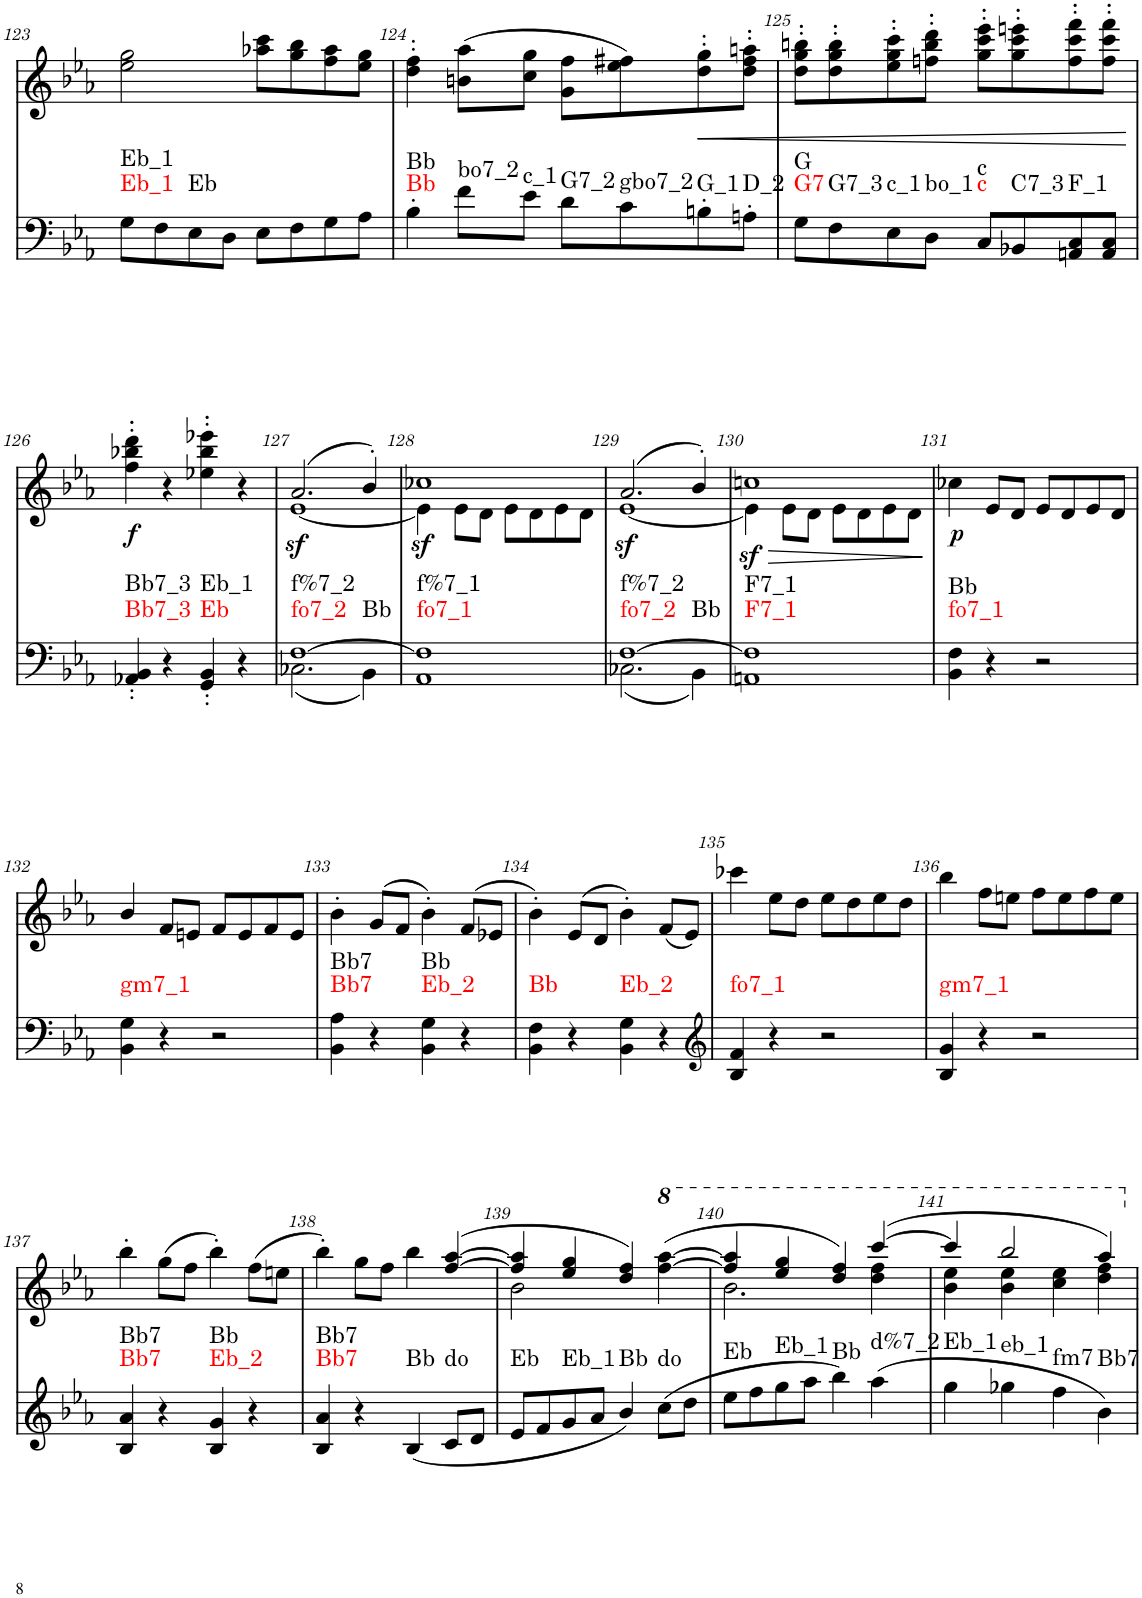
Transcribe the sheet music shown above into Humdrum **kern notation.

**kern	**harte	**kern	**text	**dynam
*part2	*part2	*part1	*part1	*part1
*staff2	*	*staff1	*staff1	*staff1
*I"piano	*	*I"piano	*	*
*I'Pno	*	*I'Pno	*	*
!!LO:PB:g=z
*clefF4	*	*clefG2	*	*
*k[b-e-a-]	*	*k[b-e-a-]	*	*
*E-:	*	*E-:	*	*
*M2/2	*	*M2/2	*	*
*met(c|)	*	*met(c|)	*	*
=123	=123	=123	=123	=123
!	!LO:H:n=1:kt=Eb_1	!	!	!
!	!LO:H:n=2:kt=Eb_1	!	!	!
8G\L	N N	2ee-\ 2gg\	.	.
8F\	.	.	.	.
!	!LO:H:kt=Eb	!	!	!
8E-\	N	.	.	.
8D\J	.	.	.	.
8E-\L	.	8aa-X\ 8ccc\L	.	.
8F\	.	8gg\ 8bb-\	.	.
8G\	.	8ff\ 8aa-\	.	.
8A-\J	.	8ee-\ 8gg\J	.	.
=124	=124	=124	=124	=124
!	!LO:H:n=1:kt=Bb	!	!	!
!	!LO:H:n=2:kt=Bb	!	!	!
4B-'\	N N	4dd\' 4ff\'	.	.
!	!LO:H:kt=bo7_2	!	!	!
8f\L	N	(8bn\ 8aa-\L	.	.
!	!LO:H:kt=c_1	!	!	!
8e-\J	N	8cc\ 8gg\J	.	.
!	!LO:H:kt=G7_2	!	!	!
8d\L	N	8g\ 8ff\L	.	.
!	!LO:H:kt=gbo7_2	!	!	!
8c\	N	8ee-\ 8ff#X\)	.	.
!	!LO:H:kt=G_1	!	!	!LO:HP:b
8Bn'\	N	8dd\' 8gg\'	.	<
!	!LO:H:kt=D_2	!	!	!
8An'\J	N	8dd\' 8ff#\' 8aan\'J	.	.
=125	=125	=125	=125	=125
!	!LO:H:n=1:kt=G7	!	!	!
!	!LO:H:n=2:kt=G	!	!	!
8G\L	N N	8dd\' 8gg\' 8bbn\'L	.	.
!	!LO:H:kt=G7_3	!	!	!
8F\	N	8dd\' 8gg\' 8bb\'	.	.
!	!LO:H:kt=c_1	!	!	!
8E-\	N	8ee-\' 8gg\' 8ccc\'	.	.
!	!LO:H:kt=bo_1	!	!	!
8D\J	N	8ffn\' 8bb\' 8ddd\'J	.	.
!	!LO:H:n=1:kt=c	!	!	!
!	!LO:H:n=2:kt=c	!	!	!
8C/L	N N	8gg\' 8ccc\' 8eee-\'L	.	.
!	!LO:H:kt=C7_3	!	!	!
8BB-X/	N	8gg\' 8ccc\' 8eeen\'	.	.
!	!LO:H:kt=F_1	!	!	!
8AAn/ 8C/	N	8ff\' 8ccc\' 8fff\'	.	.
8AA/ 8C/J	.	8ff\' 8ccc\' 8fff\'J	.	.
.	.	.	.	[
!!LO:LB:g=z
=126	=126	=126	=126	=126
!	!LO:H:n=1:kt=Bb7_3	!	!LO:LY:b	!
!	!LO:H:n=2:kt=Bb7_3	!	!	!
4AA-X/' 4BB-/'	N N	4ff\' 4bb-X\' 4ddd\'	.	.
4r	.	4r	.	.
!	!LO:H:n=1:kt=Eb	!	!	!
!	!LO:H:n=2:kt=Eb_1	!	!	!
4GG/' 4BB-/'	N N	4ee-X\' 4bb-\' 4eee-X\'	.	.
4r	.	4r	.	.
=127	=127	=127	=127	=127
*^	*	*^	*	*
!	!	!LO:H:n=1:kt=fo7_2	!	!	!	!LO:DY:b
!	!	!LO:H:n=2:kt=f%7_2	!	!	!	!
!	!	!LO:H:n=3:kt=Bb	!	!	!	!
[1F	(2.C-X\	N N N	(2.a-/	[1e-	.	sf
.	4BB-\)	.	4b-'/)	.	.	.
=128	=128	=128	=128	=128	=128	=128
!	!	!LO:H:n=1:kt=fo7_1	!	!	!	!LO:DY:b
!	!	!LO:H:n=2:kt=f%7_1	!	!	!	!
*v	*v	*	*	*	*	*
1AA- 1F]	N N	1cc-X	4e-\]	.	sf
.	.	.	8e-\L	.	.
.	.	.	8d\J	.	.
.	.	.	8e-\L	.	.
.	.	.	8d\	.	.
.	.	.	8e-\	.	.
.	.	.	8d\J	.	.
=129	=129	=129	=129	=129	=129
*^	*	*	*	*	*
!	!	!LO:H:n=1:kt=fo7_2	!	!	!	!LO:DY:b
!	!	!LO:H:n=2:kt=f%7_2	!	!	!	!
!	!	!LO:H:n=3:kt=Bb	!	!	!	!
[1F	(2.C-X\	N N N	(2.a-/	[1e-	.	sf
.	4BB-\)	.	4b-'/)	.	.	.
=130	=130	=130	=130	=130	=130	=130
!	!	!	!	!	!	!LO:HP:b
!	!	!LO:H:n=1:kt=F7_1	!	!	!	!LO:DY:n=1:b
!	!	!LO:H:n=2:kt=F7_1	!	!	!	!
*v	*v	*	*	*	*	*
1AAn 1F]	N N	1ccn	4e-\]	.	> sf
.	.	.	8e-\L	.	.
.	.	.	8d\J	.	.
.	.	.	8e-\L	.	.
.	.	.	8d\	.	.
.	.	.	8e-\	.	.
.	.	.	8d\J	.	.
*	*	*v	*v	*	*
.	.	.	.	]
=131	=131	=131	=131	=131
!	!LO:H:n=1:kt=fo7_1	!	!LO:LY:b	!
!	!LO:H:n=2:kt=Bb	!	!	!
4BB-\ 4F\	N N	4cc-X\	.	.
4r	.	8e-/L	.	.
.	.	8d/J	.	.
2r	.	8e-/L	.	.
.	.	8d/	.	.
.	.	8e-/	.	.
.	.	8d/J	.	.
!!LO:LB:g=z
=132	=132	=132	=132	=132
!	!LO:H:kt=gm7_1	!	!	!
4BB-\ 4G\	N	4b-/	.	.
4r	.	8f/L	.	.
.	.	8en/J	.	.
2r	.	8f/L	.	.
.	.	8e/	.	.
.	.	8f/	.	.
.	.	8e/J	.	.
=133	=133	=133	=133	=133
!	!LO:H:n=1:kt=Bb7	!	!	!
!	!LO:H:n=2:kt=Bb7	!	!	!
4BB-\ 4A-\	N N	4b-'\	.	.
4r	.	(8g/L	.	.
.	.	8f/J	.	.
!	!LO:H:n=1:kt=Eb_2	!	!	!
!	!LO:H:n=2:kt=Bb	!	!	!
4BB-\ 4G\	N N	4b-'\)	.	.
4r	.	(>8f/L	.	.
.	.	8e-X/J	.	.
=134	=134	=134	=134	=134
!	!LO:H:kt=Bb	!	!	!
4BB-\ 4F\	N	4b-'\)	.	.
4r	.	(8e-/L	.	.
.	.	8d/J	.	.
!	!LO:H:kt=Eb_2	!	!	!
4BB-\ 4G\	N	4b-'\)	.	.
4r	.	(8f/L	.	.
.	.	8e-/J)	.	.
=135	=135	=135	=135	=135
*clefG2	*	*	*	*
!	!LO:H:kt=fo7_1	!	!	!
4B-/ 4f/	N	4ccc-X\	.	.
4r	.	8ee-\L	.	.
.	.	8dd\J	.	.
2r	.	8ee-\L	.	.
.	.	8dd\	.	.
.	.	8ee-\	.	.
.	.	8dd\J	.	.
=136	=136	=136	=136	=136
!	!LO:H:kt=gm7_1	!	!	!
4B-/ 4g/	N	4bb-\	.	.
4r	.	8ff\L	.	.
.	.	8een\J	.	.
2r	.	8ff\L	.	.
.	.	8ee\	.	.
.	.	8ff\	.	.
.	.	8ee\J	.	.
!!LO:LB:g=z
=137	=137	=137	=137	=137
!	!LO:H:n=1:kt=Bb7	!	!	!
!	!LO:H:n=2:kt=Bb7	!	!	!
4B-/ 4a-/	N N	4bb-'\	.	.
4r	.	(8gg\L	.	.
.	.	8ff\J	.	.
!	!LO:H:n=1:kt=Eb_2	!	!	!
!	!LO:H:n=2:kt=Bb	!	!	!
4B-/ 4g/	N N	4bb-'\)	.	.
4r	.	(8ff\L	.	.
.	.	8een\J	.	.
=138	=138	=138	=138	=138
!	!LO:H:n=1:kt=Bb7	!	!	!
!	!LO:H:n=2:kt=Bb7	!	!	!
4B-/ 4a-/	N N	4bb-'\)	.	.
4r	.	8gg\L	.	.
.	.	8ff\J	.	.
!	!LO:H:kt=Bb	!	!	!
(4B-/	N	4bb-\	.	.
!	!LO:H:kt=do	!	!	!
8c/L	N	(>[4ff/ [4aa-/	.	.
8d/J	.	.	.	.
=139	=139	=139	=139	=139
*	*	*^	*	*
!	!LO:H:kt=Eb	!	!	!	!
8e-/L	N	4ff/] 4aa-/]	2b-\	.	.
8f/	.	.	.	.	.
!	!LO:H:kt=Eb_1	!	!	!	!
8g/	N	4ee-/ 4gg/	.	.	.
8a-/J	.	.	.	.	.
!	!LO:H:kt=Bb	!	!	!	!
4b-/)	N	4dd/ 4ff/)	2ryy	.	.
*	*	*8va	*	*	*
!	!LO:H:kt=do	!	!	!	!
(8cc\L	N	([4fff\ [4aaa-\	.	.	.
8dd\J	.	.	.	.	.
=140	=140	=140	=140	=140	=140
!	!LO:H:kt=Eb	!	!	!	!
8ee-\L	N	4fff/] 4aaa-/]	2.bb-\	.	.
8ff\	.	.	.	.	.
!	!LO:H:kt=Eb_1	!	!	!	!
8gg\	N	4eee-/ 4ggg/	.	.	.
8aa-\J	.	.	.	.	.
!	!LO:H:kt=Bb	!	!	!	!
4bb-\)	N	4ddd/ 4fff/)	.	.	.
!	!LO:H:kt=d%7_2	!	!	!	!
(4aa-\	N	([4cccc/	4ddd\ 4fff\	.	.
=141	=141	=141	=141	=141	=141
!	!LO:H:kt=Eb_1	!	!	!	!
4gg\	N	4cccc/]	4bb-\ 4eee-\	.	.
!	!LO:H:kt=eb_1	!	!	!	!
4gg-X\	N	2bbb-/	4bb-\ 4eee-\	.	.
!	!LO:H:kt=fm7	!	!	!	!
4ff\	N	.	4ccc\ 4eee-\	.	.
!	!LO:H:kt=Bb7	!	!	!	!
4b-\)	N	4aaa-/)	4ddd\ 4fff\	.	.
*	*	*X8va	*	*	*
*	*	*v	*v	*	*
=	=	=	=	=
*-	*-	*-	*-	*-
